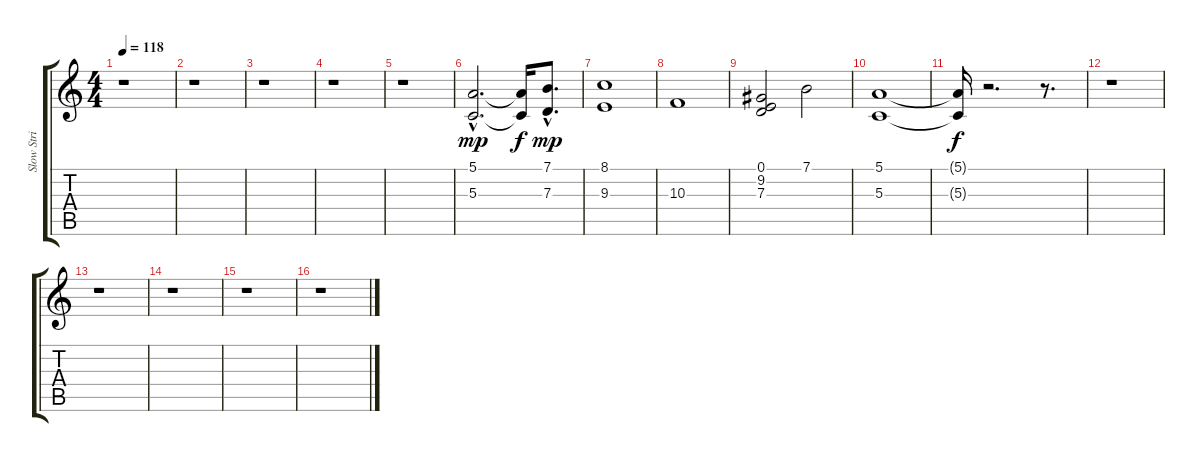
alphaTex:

\track (" Slow Strings*merged" " Slow Stri") {instrument stringensemble2}
\staff {score tabs}
\tuning (E4 B3 G3 D3 A2 E2) {hide}
\ts (4 4)
\tempo 118
\clef g2
\ks c
r.1{dy mp instrument stringensemble2} |
r.1 |
r.1 |
r.1 |
r.1 |
(5.1{hac} 5.3{hac}).2{d} (5.1{t} 5.3{t}).16{dy f} (7.1{hac} 7.3{hac}).8{d dy mp} |
(8.1 9.3).1 |
10.3.1 |
(0.1 9.2 7.3).2 7.1.2 |
(5.1 5.3).1{volume 7} |
(5.1{t} 5.3{t}).16{dy f} r.2{d} r.8{d} |
r.1 |
r.1 |
r.1 |
r.1 |
r.1
